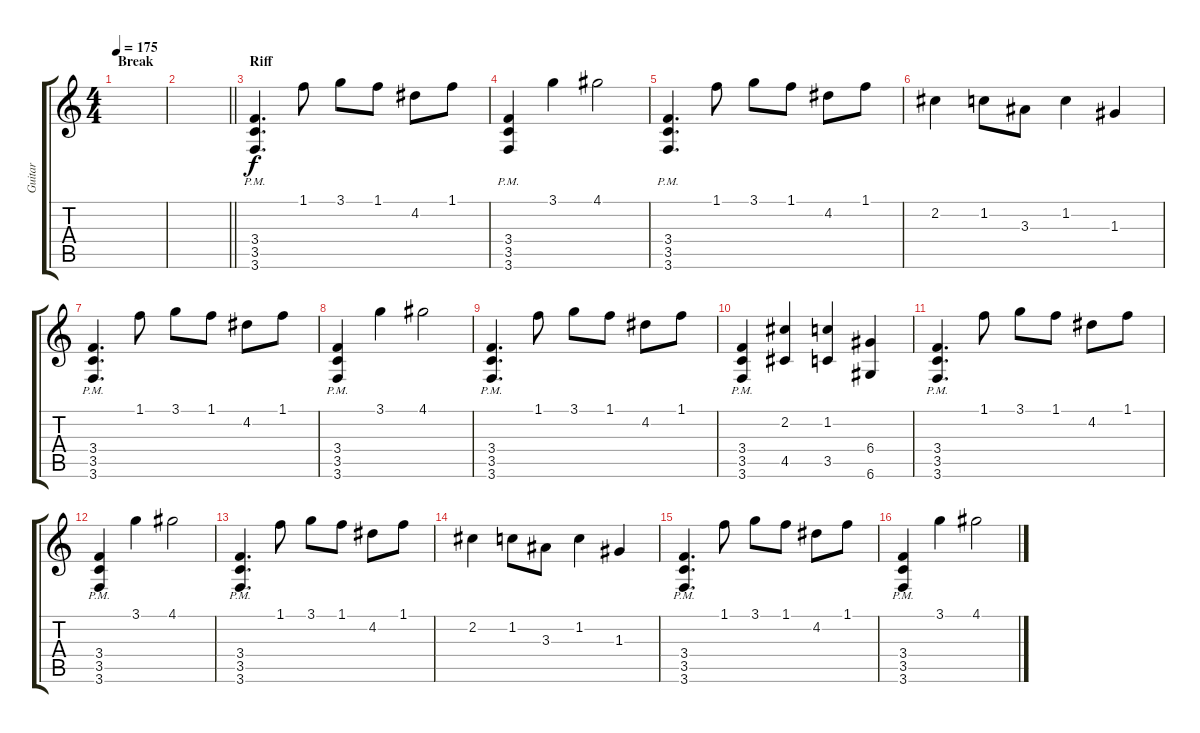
\track ("Guitar" "Guitar") {instrument distortionguitar}
\staff {score tabs}
\tuning (E4 B3 G3 D3 A2 D2) {hide}
\ts (4 4)
\section ("" "Break")
\tempo 175
\clef g2
\ks c
|
\barLineRight lightlight
|
\section ("" "Riff")
(3.4 3.5{pm} 3.6).4{d} 1.1.8 3.1.8 1.1.8 4.2.8 1.1.8 |
(3.4 3.5 3.6{pm}).4 3.1.4 4.1.2 |
(3.4{pm} 3.5 3.6).4{d} 1.1.8 3.1.8 1.1.8 4.2.8 1.1.8 |
2.2.4 1.2.8 3.3.8 1.2.4 1.3.4 |
(3.4 3.5{pm} 3.6).4{d} 1.1.8 3.1.8 1.1.8 4.2.8 1.1.8 |
(3.4 3.5 3.6{pm}).4 3.1.4 4.1.2 |
(3.4 3.5{pm} 3.6).4{d} 1.1.8 3.1.8 1.1.8 4.2.8 1.1.8 |
(3.4{pm} 3.5 3.6).4 (2.2 4.5).4 (1.2 3.5).4 (6.4 6.6).4 |
(3.4 3.5{pm} 3.6).4{d} 1.1.8 3.1.8 1.1.8 4.2.8 1.1.8 |
(3.4 3.5 3.6{pm}).4 3.1.4 4.1.2 |
(3.4{pm} 3.5 3.6).4{d} 1.1.8 3.1.8 1.1.8 4.2.8 1.1.8 |
2.2.4 1.2.8 3.3.8 1.2.4 1.3.4 |
(3.4 3.5{pm} 3.6).4{d} 1.1.8 3.1.8 1.1.8 4.2.8 1.1.8 |
(3.4 3.5 3.6{pm}).4 3.1.4 4.1.2
